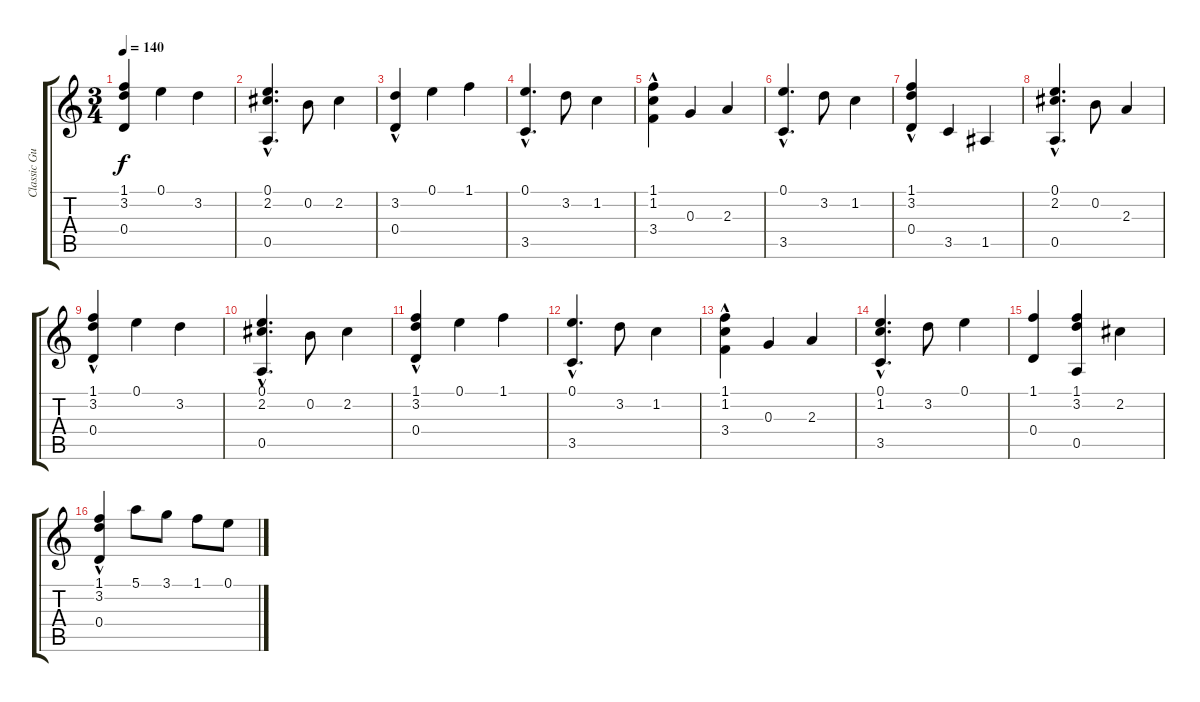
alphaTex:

\track ("Classic Guitar" "Classic Gu") {instrument acousticguitarnylon}
\staff {score tabs}
\tuning (E4 B3 G3 D3 A2 E2) {hide}
\ts (3 4)
\tempo 140
\clef g2
\ks c
(1.1 3.2 0.4).4{dy f instrument acousticguitarnylon} 0.1.4 3.2.4 |
(0.1{hac} 2.2{hac} 0.5).4{d} 0.2.8 2.2.4 |
(3.2 0.4{hac}).4 0.1.4 1.1.4 |
(0.1{hac} 3.5{hac}).4{d} 3.2.8 1.2.4 |
(1.1{hac} 1.2{hac} 3.4).4 0.3.4 2.3.4 |
(0.1{hac} 3.5{hac}).4{d} 3.2.8 1.2.4 |
(1.1{hac} 3.2{hac} 0.4).4 3.5.4 1.5.4 |
(0.1{hac} 2.2{hac} 0.5{hac}).4{d} 0.2.8 2.3.4 |
(1.1 3.2 0.4{hac}).4 0.1.4 3.2.4 |
(0.1{hac} 2.2{hac} 0.5{hac}).4{d} 0.2.8 2.2.4 |
(1.1 3.2 0.4{hac}).4 0.1.4 1.1.4 |
(0.1{hac} 3.5{hac}).4{d} 3.2.8 1.2.4 |
(1.1{hac} 1.2{hac} 3.4).4 0.3.4 2.3.4 |
(0.1{hac} 1.2{hac} 3.5).4{d} 3.2.8 0.1.4 |
(1.1 0.4).4 (1.1 3.2 0.5).4 2.2.4 |
(1.1 3.2 0.4{hac}).4 5.1.8 3.1.8 1.1.8 0.1.8
